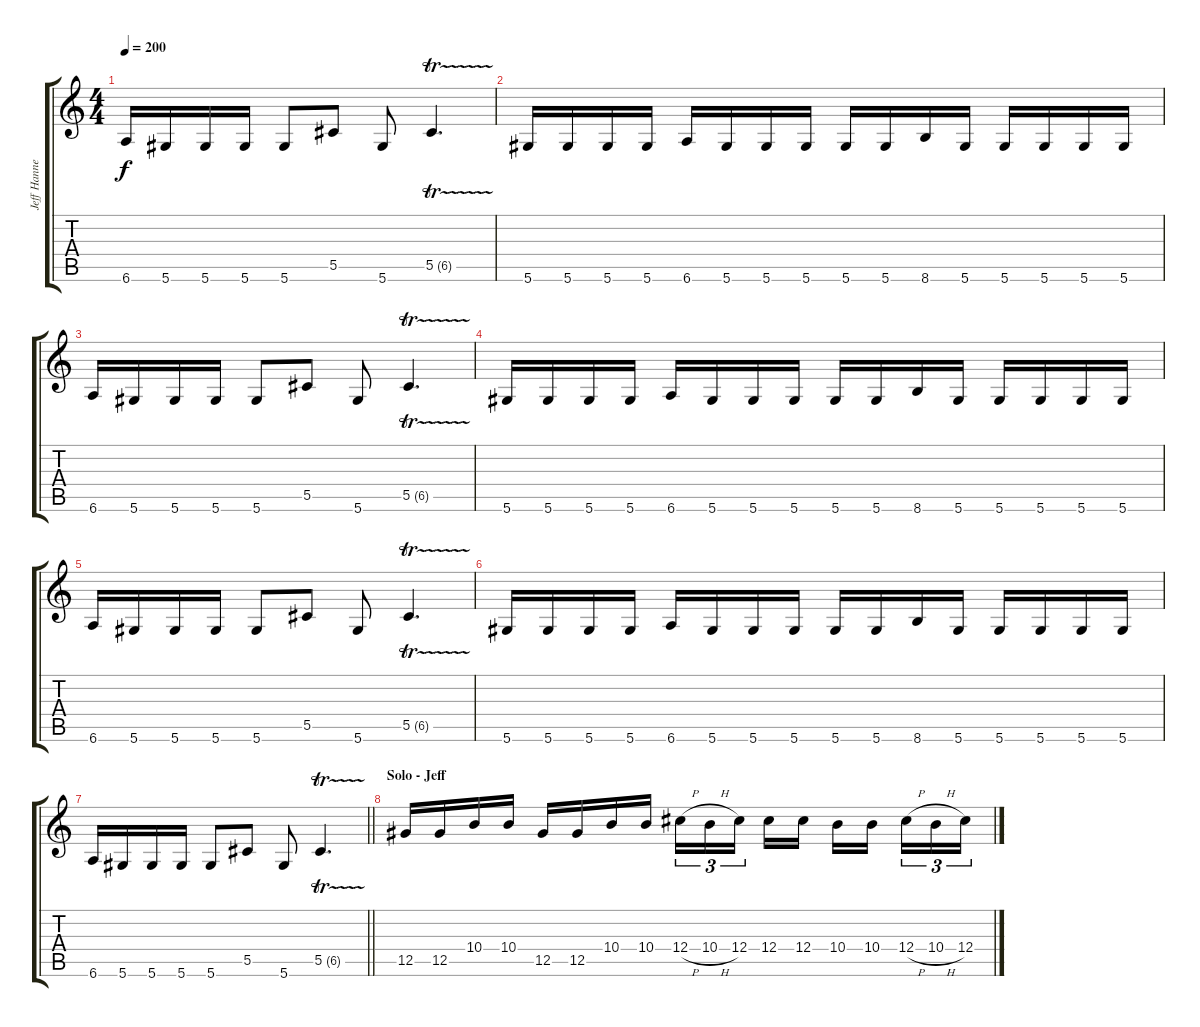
\track ("Jeff Hanneman (Lead)" "Jeff Hanne") {instrument distortionguitar}
\staff {score tabs}
\tuning (Eb4 Bb3 Gb3 Db3 Ab2 Eb2) {hide}
\ts (4 4)
\tempo 200
\clef g2
\ks c
6.6.16{dy f} 5.6.16 5.6.16 5.6.16 5.6.8 5.5.8 5.6.8 5.5{tr (6 16)}.4{d} |
5.6.16 5.6.16 5.6.16 5.6.16 6.6.16 5.6.16 5.6.16 5.6.16 5.6.16 5.6.16 8.6.16 5.6.16 5.6.16 5.6.16 5.6.16 5.6.16 |
6.6.16 5.6.16 5.6.16 5.6.16 5.6.8 5.5.8 5.6.8 5.5{tr (6 16)}.4{d} |
5.6.16 5.6.16 5.6.16 5.6.16 6.6.16 5.6.16 5.6.16 5.6.16 5.6.16 5.6.16 8.6.16 5.6.16 5.6.16 5.6.16 5.6.16 5.6.16 |
6.6.16 5.6.16 5.6.16 5.6.16 5.6.8 5.5.8 5.6.8 5.5{tr (6 16)}.4{d} |
5.6.16 5.6.16 5.6.16 5.6.16 6.6.16 5.6.16 5.6.16 5.6.16 5.6.16 5.6.16 8.6.16 5.6.16 5.6.16 5.6.16 5.6.16 5.6.16 |
\barLineRight lightlight
6.6.16 5.6.16 5.6.16 5.6.16 5.6.8 5.5.8 5.6.8 5.5{tr (6 16)}.4{d} |
\section ("" "Solo - Jeff")
12.5.16 12.5.16 10.4.16 10.4.16 12.5.16 12.5.16 10.4.16 10.4.16 12.4{h}.16{tu (3 2)} 10.4{h}.16{tu (3 2)} 12.4.16{tu (3 2) beam splitsecondary} 12.4.16 12.4.16 10.4.16 10.4.16{beam splitsecondary} 12.4{h}.16{tu (3 2)} 10.4{h}.16{tu (3 2)} 12.4.16{tu (3 2)}
